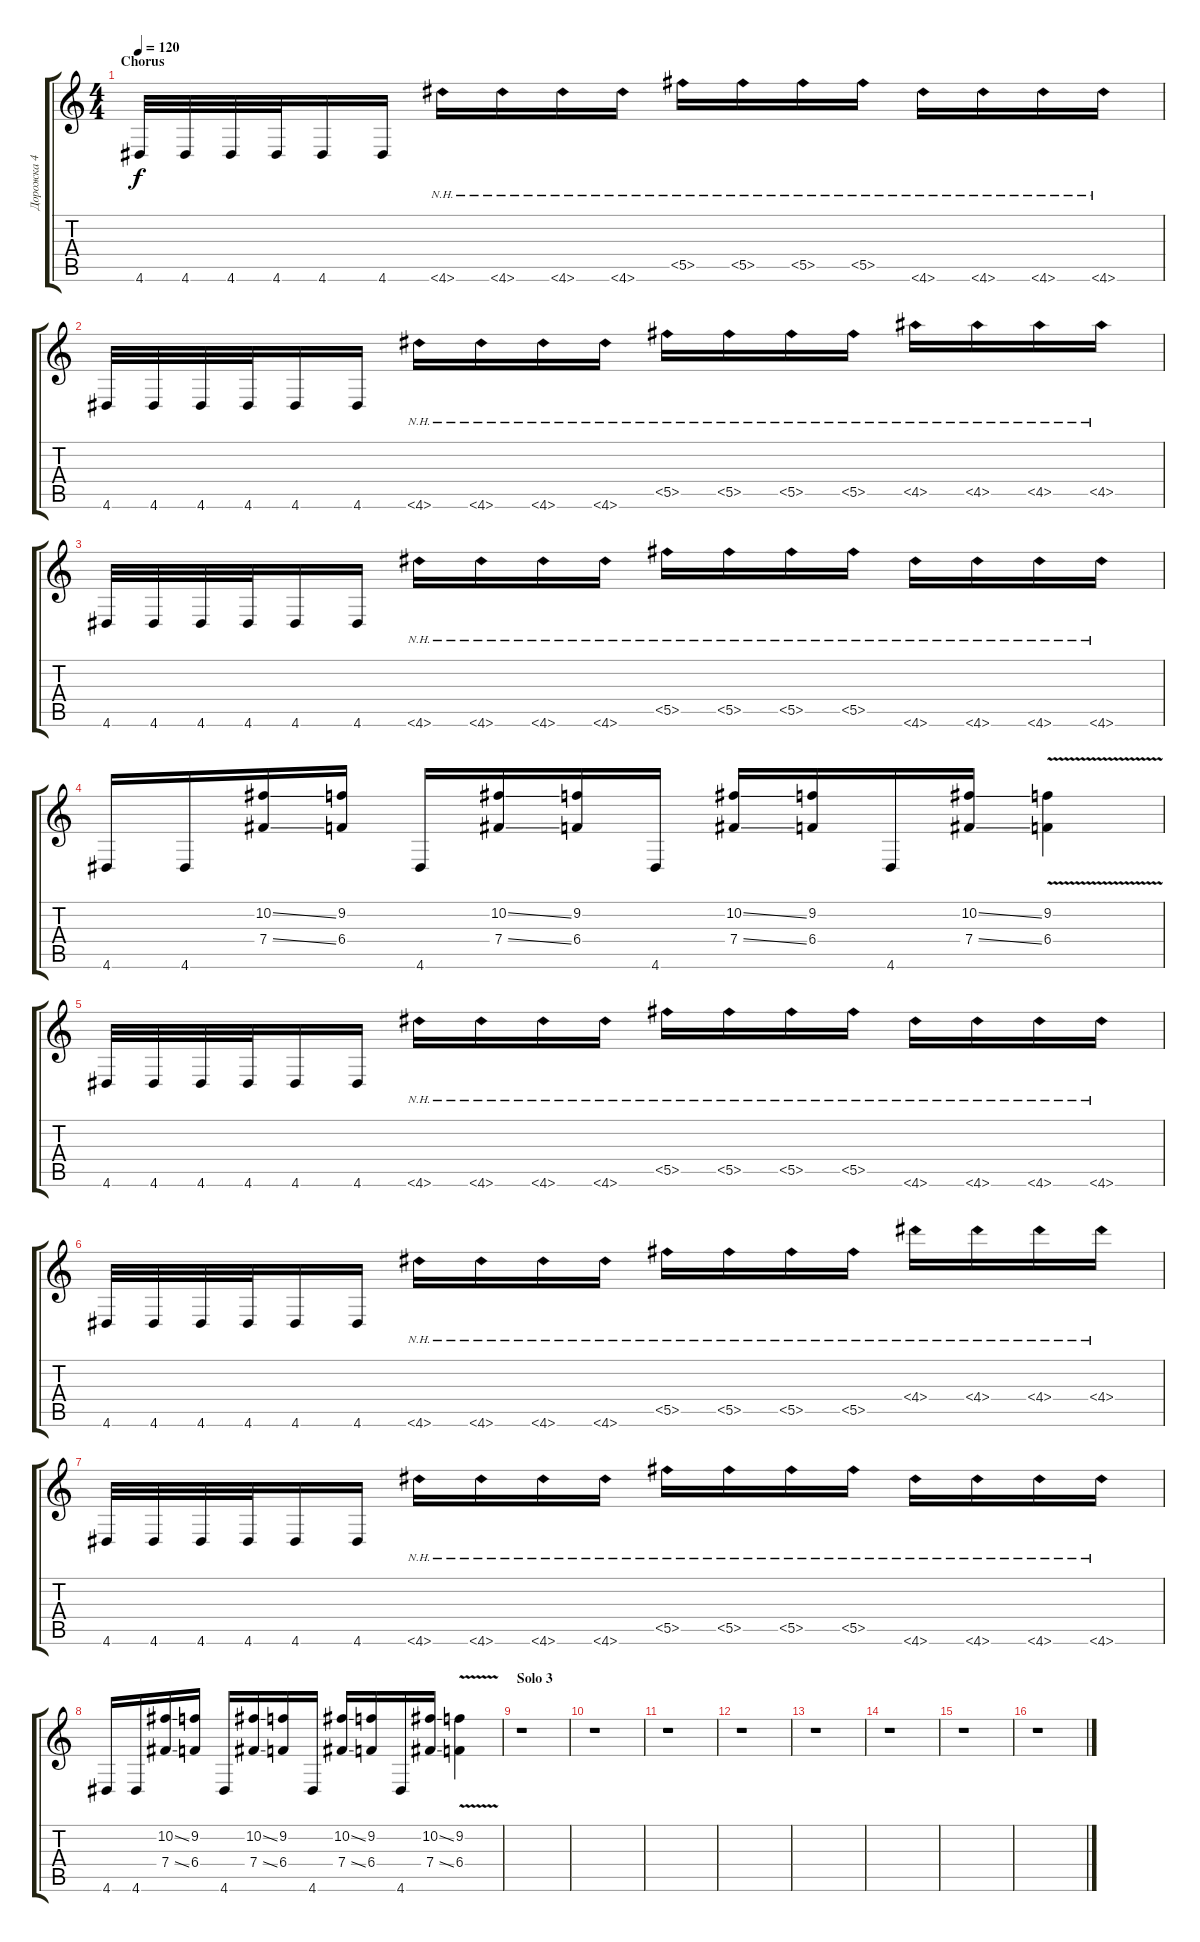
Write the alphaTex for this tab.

\track ("Дорожка 4" "Дорожка 4") {instrument overdrivenguitar}
\staff {score tabs}
\tuning (Db4 Ab3 E3 B2 Gb2 B1) {hide}
\ts (4 4)
\section ("" "Chorus")
\tempo 120
\clef g2
\ks c
4.6.32{dy f} 4.6.32 4.6.32 4.6.32 4.6.16 4.6.16 4.6{nh}.16 4.6{nh}.16 4.6{nh}.16 4.6{nh}.16 5.5{nh}.16 5.5{nh}.16 5.5{nh}.16 5.5{nh}.16 4.6{nh}.16 4.6{nh}.16 4.6{nh}.16 4.6{nh}.16 |
4.6.32 4.6.32 4.6.32 4.6.32 4.6.16 4.6.16 4.6{nh}.16 4.6{nh}.16 4.6{nh}.16 4.6{nh}.16 5.5{nh}.16 5.5{nh}.16 5.5{nh}.16 5.5{nh}.16 4.5{nh}.16 4.5{nh}.16 4.5{nh}.16 4.5{nh}.16 |
4.6.32 4.6.32 4.6.32 4.6.32 4.6.16 4.6.16 4.6{nh}.16 4.6{nh}.16 4.6{nh}.16 4.6{nh}.16 5.5{nh}.16 5.5{nh}.16 5.5{nh}.16 5.5{nh}.16 4.6{nh}.16 4.6{nh}.16 4.6{nh}.16 4.6{nh}.16 |
4.6.16 4.6.16 (10.2{ss} 7.4{ss}).16 (9.2 6.4).16 4.6.16 (10.2{ss} 7.4{ss}).16 (9.2 6.4).16 4.6.16 (10.2{ss} 7.4{ss}).16 (9.2 6.4).16 4.6.16 (10.2{ss} 7.4{ss}).16 (9.2 6.4{v}).4 |
4.6.32 4.6.32 4.6.32 4.6.32 4.6.16 4.6.16 4.6{nh}.16 4.6{nh}.16 4.6{nh}.16 4.6{nh}.16 5.5{nh}.16 5.5{nh}.16 5.5{nh}.16 5.5{nh}.16 4.6{nh}.16 4.6{nh}.16 4.6{nh}.16 4.6{nh}.16 |
4.6.32 4.6.32 4.6.32 4.6.32 4.6.16 4.6.16 4.6{nh}.16 4.6{nh}.16 4.6{nh}.16 4.6{nh}.16 5.5{nh}.16 5.5{nh}.16 5.5{nh}.16 5.5{nh}.16 4.4{nh}.16 4.4{nh}.16 4.4{nh}.16 4.4{nh}.16 |
4.6.32 4.6.32 4.6.32 4.6.32 4.6.16 4.6.16 4.6{nh}.16 4.6{nh}.16 4.6{nh}.16 4.6{nh}.16 5.5{nh}.16 5.5{nh}.16 5.5{nh}.16 5.5{nh}.16 4.6{nh}.16 4.6{nh}.16 4.6{nh}.16 4.6{nh}.16 |
4.6.16 4.6.16 (10.2{ss} 7.4{ss}).16 (9.2 6.4).16 4.6.16 (10.2{ss} 7.4{ss}).16 (9.2 6.4).16 4.6.16 (10.2{ss} 7.4{ss}).16 (9.2 6.4).16 4.6.16 (10.2{ss} 7.4{ss}).16 (9.2 6.4{v}).4 |
\section ("" "Solo 3")
r.1 |
r.1 |
r.1 |
r.1 |
r.1 |
r.1 |
r.1 |
r.1
